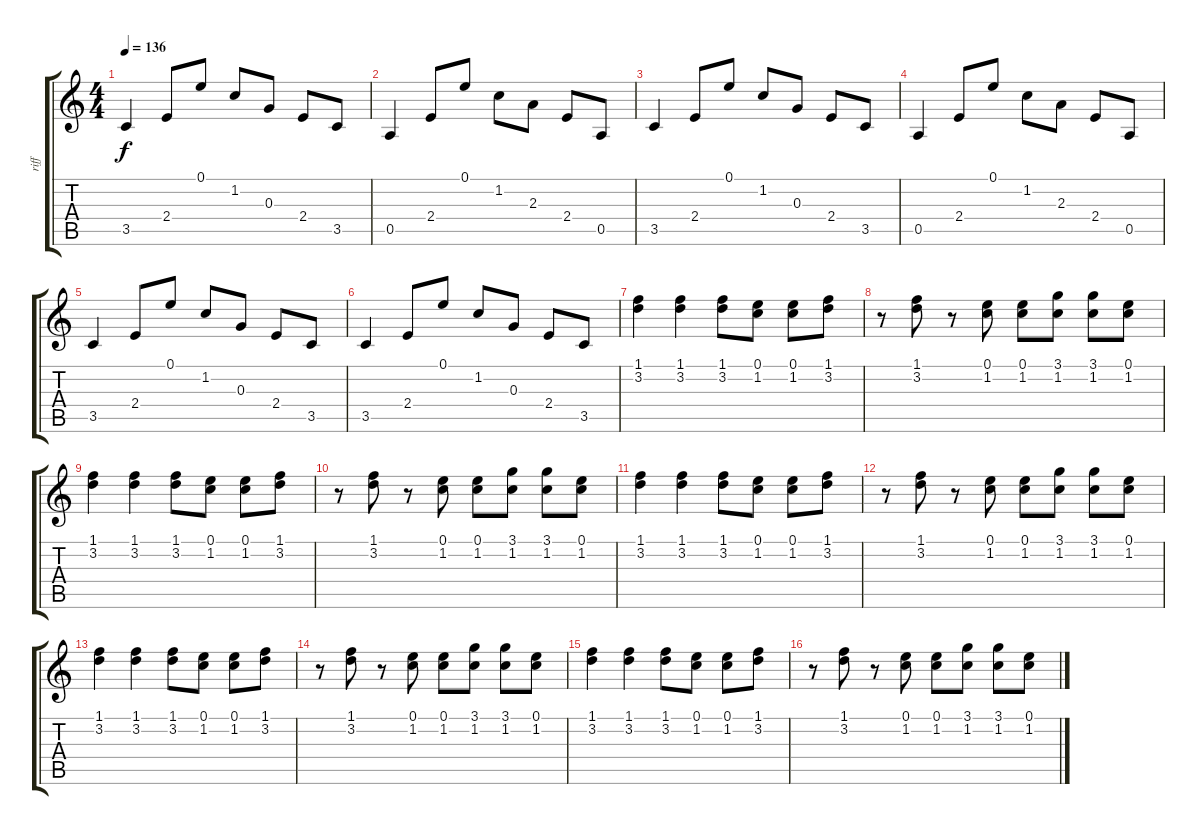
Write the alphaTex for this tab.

\track ("riff" "riff") {instrument electricguitarclean}
\staff {score tabs}
\tuning (E4 B3 G3 D3 A2 E2) {hide}
\ts (4 4)
\tempo 136
\clef g2
\ks c
3.5.4{dy f} 2.4.8 0.1.8 1.2.8 0.3.8 2.4.8 3.5.8 |
0.5.4 2.4.8 0.1.8 1.2.8 2.3.8 2.4.8 0.5.8 |
3.5.4 2.4.8 0.1.8 1.2.8 0.3.8 2.4.8 3.5.8 |
0.5.4 2.4.8 0.1.8 1.2.8 2.3.8 2.4.8 0.5.8 |
3.5.4 2.4.8 0.1.8 1.2.8 0.3.8 2.4.8 3.5.8 |
3.5.4 2.4.8 0.1.8 1.2.8 0.3.8 2.4.8 3.5.8 |
(1.1 3.2).4 (1.1 3.2).4 (1.1 3.2).8 (0.1 1.2).8 (0.1 1.2).8 (1.1 3.2).8 |
r.8 (1.1 3.2).8 r.8 (0.1 1.2).8 (0.1 1.2).8 (3.1 1.2).8 (3.1 1.2).8 (0.1 1.2).8 |
(1.1 3.2).4 (1.1 3.2).4 (1.1 3.2).8 (0.1 1.2).8 (0.1 1.2).8 (1.1 3.2).8 |
r.8 (1.1 3.2).8 r.8 (0.1 1.2).8 (0.1 1.2).8 (3.1 1.2).8 (3.1 1.2).8 (0.1 1.2).8 |
(1.1 3.2).4 (1.1 3.2).4 (1.1 3.2).8 (0.1 1.2).8 (0.1 1.2).8 (1.1 3.2).8 |
r.8 (1.1 3.2).8 r.8 (0.1 1.2).8 (0.1 1.2).8 (3.1 1.2).8 (3.1 1.2).8 (0.1 1.2).8 |
(1.1 3.2).4 (1.1 3.2).4 (1.1 3.2).8 (0.1 1.2).8 (0.1 1.2).8 (1.1 3.2).8 |
r.8 (1.1 3.2).8 r.8 (0.1 1.2).8 (0.1 1.2).8 (3.1 1.2).8 (3.1 1.2).8 (0.1 1.2).8 |
(1.1 3.2).4 (1.1 3.2).4 (1.1 3.2).8 (0.1 1.2).8 (0.1 1.2).8 (1.1 3.2).8 |
r.8 (1.1 3.2).8 r.8 (0.1 1.2).8 (0.1 1.2).8 (3.1 1.2).8 (3.1 1.2).8 (0.1 1.2).8
